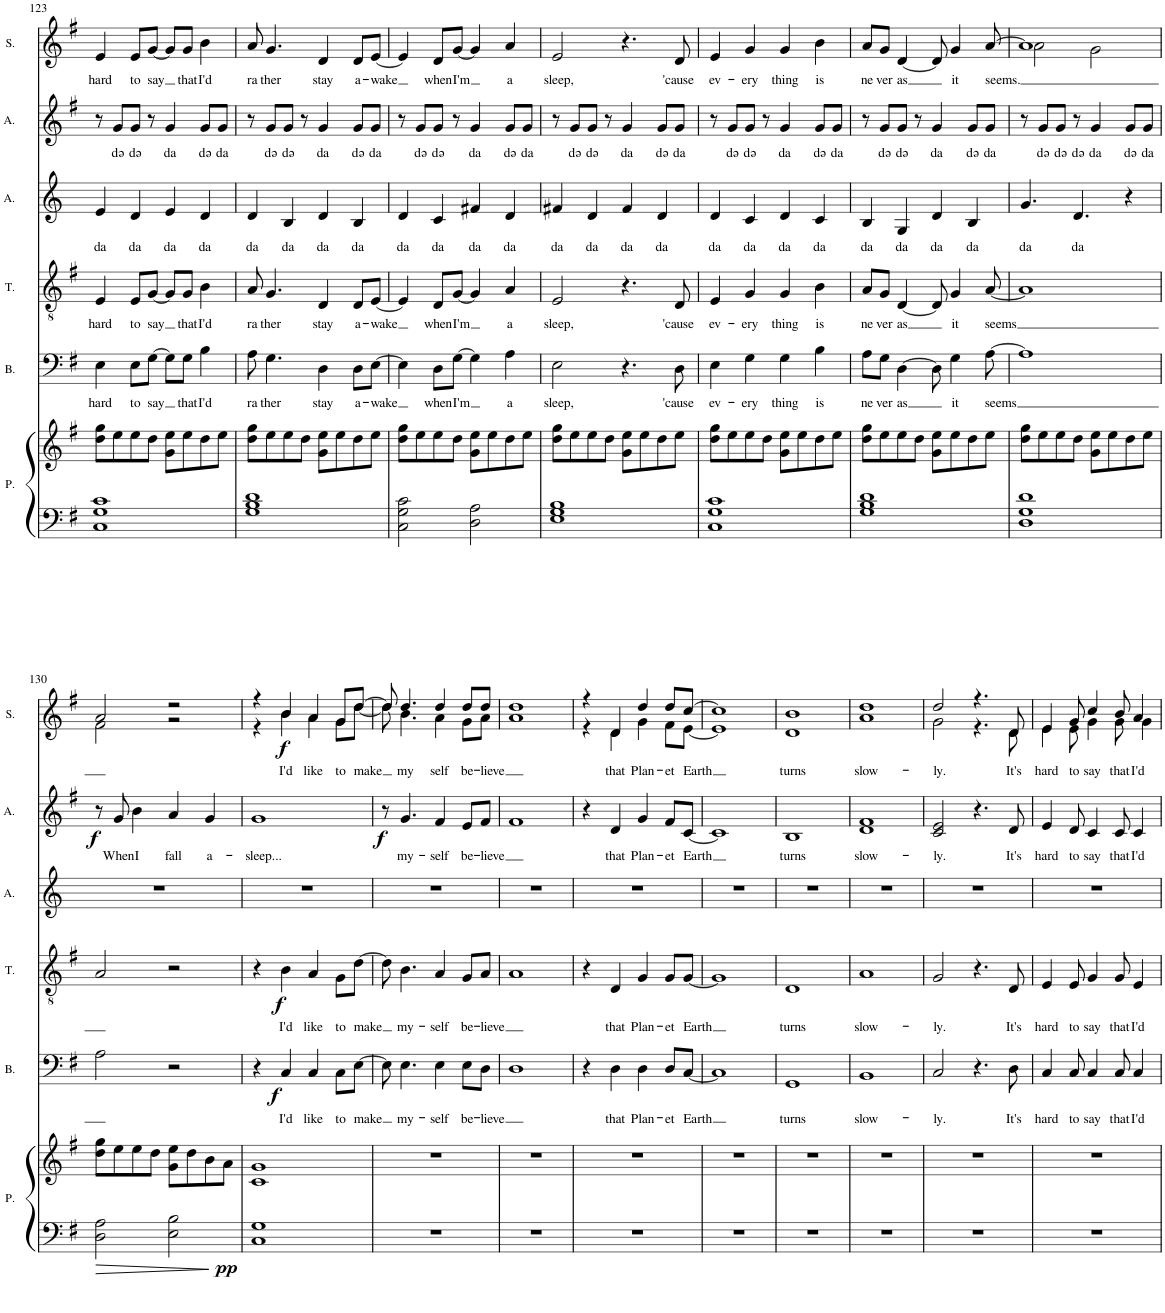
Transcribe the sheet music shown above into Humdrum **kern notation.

**kern	**kern	**dynam	**kern	**text	**dynam	**kern	**text	**dynam	**kern	**text	**kern	**text	**dynam	**kern	**text	**dynam
*part6	*part6	*part6	*part5	*part5	*part5	*part4	*part4	*part4	*part3	*part3	*part2	*part2	*part2	*part1	*part1	*part1
*staff7	*staff6	*staff6/7	*staff5	*staff5	*staff5	*staff4	*staff4	*staff4	*staff3	*staff3	*staff2	*staff2	*staff2	*staff1	*staff1	*staff1
*I"Piano	*	*	*I"Bass	*	*	*I"Tenor	*	*	*I"Alto 2	*	*I"Alto	*	*	*I"Soprano	*	*
*I'P.	*	*	*I'B.	*	*	*I'T.	*	*	*I'A.	*	*I'A.	*	*	*I'S.	*	*
!!LO:PB:g=z
*clefF4	*clefG2	*	*clefF4	*	*	*clefGv2	*	*	*clefG2	*	*clefG2	*	*	*clefG2	*	*
*k[f#]	*k[f#]	*	*k[f#]	*	*	*k[f#]	*	*	*k[]	*	*k[f#]	*	*	*k[f#]	*	*
*M4/4	*M4/4	*	*M4/4	*	*	*M4/4	*	*	*M4/4	*	*M4/4	*	*	*M4/4	*	*
=123	=123	=123	=123	=123	=123	=123	=123	=123	=123	=123	=123	=123	=123	=123	=123	=123
!	!	!	!	!LO:LY:b	!	!	!LO:LY:b	!	!	!LO:LY:b	!	!	!	!	!LO:LY:b	!
1C 1G 1c	8dd\ 8gg\L	.	4E\	hard	.	4E/	hard	.	4e/	da	8r	.	.	4e/	hard	.
!	!	!	!	!	!	!	!	!	!	!	!	!LO:LY:b	!	!	!	!
.	8ee\	.	.	.	.	.	.	.	.	.	8g/L	də	.	.	.	.
!	!	!	!	!LO:LY:b	!	!	!LO:LY:b	!	!	!LO:LY:b	!	!LO:LY:b	!	!	!LO:LY:b	!
.	8ee\	.	8E\L	to	.	8E/L	to	.	4d/	da	8g/J	də	.	8e/L	to	.
!	!	!	!	!LO:LY:b	!	!	!LO:LY:b	!	!	!	!	!	!	!	!LO:LY:b	!
.	8dd\J	.	[8G\J	say	.	[8G/J	say	.	.	.	8r	.	.	[8g/J	say	.
!	!	!	!	!	!	!	!	!	!	!LO:LY:b	!	!LO:LY:b	!	!	!	!
.	8g\ 8ee\L	.	8G\L]	.	.	8G/L]	.	.	4e/	da	4g/	da	.	8g/L]	.	.
!	!	!	!	!LO:LY:b	!	!	!LO:LY:b	!	!	!	!	!	!	!	!LO:LY:b	!
.	8ee\	.	8G\J	that	.	8G/J	that	.	.	.	.	.	.	8g/J	that	.
!	!	!	!	!LO:LY:b	!	!	!LO:LY:b	!	!	!LO:LY:b	!	!LO:LY:b	!	!	!LO:LY:b	!
.	8dd\	.	4B\	I'd	.	4B\	I'd	.	4d/	da	8g/L	də	.	4b\	I'd	.
!	!	!	!	!	!	!	!	!	!	!	!	!LO:LY:b	!	!	!	!
.	8ee\J	.	.	.	.	.	.	.	.	.	8g/J	da	.	.	.	.
=124	=124	=124	=124	=124	=124	=124	=124	=124	=124	=124	=124	=124	=124	=124	=124	=124
!	!	!	!	!LO:LY:b	!	!	!LO:LY:b	!	!	!LO:LY:b	!	!	!	!	!LO:LY:b	!
1G 1B 1d	8dd\ 8gg\L	.	8A\	ra-	.	8A/	ra-	.	4d/	da	8r	.	.	8a/	ra-	.
!	!	!	!	!LO:LY:b	!	!	!LO:LY:b	!	!	!	!	!LO:LY:b	!	!	!LO:LY:b	!
.	8ee\	.	4.G\	-ther	.	4.G/	-ther	.	.	.	8g/L	də	.	4.g/	-ther	.
!	!	!	!	!	!	!	!	!	!	!LO:LY:b	!	!LO:LY:b	!	!	!	!
.	8ee\	.	.	.	.	.	.	.	4B/	da	8g/J	də	.	.	.	.
.	8dd\J	.	.	.	.	.	.	.	.	.	8r	.	.	.	.	.
!	!	!	!	!LO:LY:b	!	!	!LO:LY:b	!	!	!LO:LY:b	!	!LO:LY:b	!	!	!LO:LY:b	!
.	8g\ 8ee\L	.	4D\	stay	.	4D/	stay	.	4d/	da	4g/	da	.	4d/	stay	.
.	8ee\	.	.	.	.	.	.	.	.	.	.	.	.	.	.	.
!	!	!	!	!LO:LY:b	!	!	!LO:LY:b	!	!	!LO:LY:b	!	!LO:LY:b	!	!	!LO:LY:b	!
.	8dd\	.	8D\L	a-	.	8D/L	a-	.	4B/	da	8g/L	də	.	8d/L	a-	.
!	!	!	!	!LO:LY:b	!	!	!LO:LY:b	!	!	!	!	!LO:LY:b	!	!	!LO:LY:b	!
.	8ee\J	.	[8E\J	-wake	.	[8E/J	-wake	.	.	.	8g/J	da	.	[8e/J	-wake	.
=125	=125	=125	=125	=125	=125	=125	=125	=125	=125	=125	=125	=125	=125	=125	=125	=125
!	!	!	!	!	!	!	!	!	!	!LO:LY:b	!	!	!	!	!	!
2C\ 2G\ 2c\	8dd\ 8gg\L	.	4E\]	.	.	4E/]	.	.	4d/	da	8r	.	.	4e/]	.	.
!	!	!	!	!	!	!	!	!	!	!	!	!LO:LY:b	!	!	!	!
.	8ee\	.	.	.	.	.	.	.	.	.	8g/L	də	.	.	.	.
!	!	!	!	!LO:LY:b	!	!	!LO:LY:b	!	!	!LO:LY:b	!	!LO:LY:b	!	!	!LO:LY:b	!
.	8ee\	.	8D\L	when	.	8D/L	when	.	4c/	da	8g/J	də	.	8d/L	when	.
!	!	!	!	!LO:LY:b	!	!	!LO:LY:b	!	!	!	!	!	!	!	!LO:LY:b	!
.	8dd\J	.	[8G\J	I'm	.	[8G/J	I'm	.	.	.	8r	.	.	[8g/J	I'm	.
!	!	!	!	!	!	!	!	!	!	!LO:LY:b	!	!LO:LY:b	!	!	!	!
2D\ 2A\	8g\ 8ee\L	.	4G\]	.	.	4G/]	.	.	4f#X/	da	4g/	da	.	4g/]	.	.
.	8ee\	.	.	.	.	.	.	.	.	.	.	.	.	.	.	.
!	!	!	!	!LO:LY:b	!	!	!LO:LY:b	!	!	!LO:LY:b	!	!LO:LY:b	!	!	!LO:LY:b	!
.	8dd\	.	4A\	a	.	4A/	a	.	4d/	da	8g/L	də	.	4a/	a	.
!	!	!	!	!	!	!	!	!	!	!	!	!LO:LY:b	!	!	!	!
.	8ee\J	.	.	.	.	.	.	.	.	.	8g/J	da	.	.	.	.
=126	=126	=126	=126	=126	=126	=126	=126	=126	=126	=126	=126	=126	=126	=126	=126	=126
!	!	!	!	!LO:LY:b	!	!	!LO:LY:b	!	!	!LO:LY:b	!	!	!	!	!LO:LY:b	!
1E 1G 1B	8dd\ 8gg\L	.	2E\	-sleep,	.	2E/	-sleep,	.	4f#X/	da	8r	.	.	2e/	-sleep,	.
!	!	!	!	!	!	!	!	!	!	!	!	!LO:LY:b	!	!	!	!
.	8ee\	.	.	.	.	.	.	.	.	.	8g/L	də	.	.	.	.
!	!	!	!	!	!	!	!	!	!	!LO:LY:b	!	!LO:LY:b	!	!	!	!
.	8ee\	.	.	.	.	.	.	.	4d/	da	8g/J	də	.	.	.	.
.	8dd\J	.	.	.	.	.	.	.	.	.	8r	.	.	.	.	.
!	!	!	!	!	!	!	!	!	!	!LO:LY:b	!	!LO:LY:b	!	!	!	!
.	8g\ 8ee\L	.	4.r	.	.	4.r	.	.	4f#/	da	4g/	da	.	4.r	.	.
.	8ee\	.	.	.	.	.	.	.	.	.	.	.	.	.	.	.
!	!	!	!	!	!	!	!	!	!	!LO:LY:b	!	!LO:LY:b	!	!	!	!
.	8dd\	.	.	.	.	.	.	.	4d/	da	8g/L	də	.	.	.	.
!	!	!	!	!LO:LY:b	!	!	!LO:LY:b	!	!	!	!	!LO:LY:b	!	!	!LO:LY:b	!
.	8ee\J	.	8D\	'cause	.	8D/	'cause	.	.	.	8g/J	da	.	8d/	'cause	.
=127	=127	=127	=127	=127	=127	=127	=127	=127	=127	=127	=127	=127	=127	=127	=127	=127
!	!	!	!	!LO:LY:b	!	!	!LO:LY:b	!	!	!LO:LY:b	!	!	!	!	!LO:LY:b	!
1C 1G 1c	8dd\ 8gg\L	.	4E\	ev-	.	4E/	ev-	.	4d/	da	8r	.	.	4e/	ev-	.
!	!	!	!	!	!	!	!	!	!	!	!	!LO:LY:b	!	!	!	!
.	8ee\	.	.	.	.	.	.	.	.	.	8g/L	də	.	.	.	.
!	!	!	!	!LO:LY:b	!	!	!LO:LY:b	!	!	!LO:LY:b	!	!LO:LY:b	!	!	!LO:LY:b	!
.	8ee\	.	4G\	-ery	.	4G/	-ery	.	4c/	da	8g/J	də	.	4g/	-ery	.
.	8dd\J	.	.	.	.	.	.	.	.	.	8r	.	.	.	.	.
!	!	!	!	!LO:LY:b	!	!	!LO:LY:b	!	!	!LO:LY:b	!	!LO:LY:b	!	!	!LO:LY:b	!
.	8g\ 8ee\L	.	4G\	thing	.	4G/	thing	.	4d/	da	4g/	da	.	4g/	thing	.
.	8ee\	.	.	.	.	.	.	.	.	.	.	.	.	.	.	.
!	!	!	!	!LO:LY:b	!	!	!LO:LY:b	!	!	!LO:LY:b	!	!LO:LY:b	!	!	!LO:LY:b	!
.	8dd\	.	4B\	is	.	4B\	is	.	4c/	da	8g/L	də	.	4b\	is	.
!	!	!	!	!	!	!	!	!	!	!	!	!LO:LY:b	!	!	!	!
.	8ee\J	.	.	.	.	.	.	.	.	.	8g/J	da	.	.	.	.
=128	=128	=128	=128	=128	=128	=128	=128	=128	=128	=128	=128	=128	=128	=128	=128	=128
!	!	!	!	!LO:LY:b	!	!	!LO:LY:b	!	!	!LO:LY:b	!	!	!	!	!LO:LY:b	!
1G 1B 1d	8dd\ 8gg\L	.	8A\L	ne-	.	8A/L	ne-	.	4B/	da	8r	.	.	8a/L	ne	.
!	!	!	!	!LO:LY:b	!	!	!LO:LY:b	!	!	!	!	!LO:LY:b	!	!	!LO:LY:b	!
.	8ee\	.	8G\J	-ver	.	8G/J	-ver	.	.	.	8g/L	də	.	8g/J	ver	.
!	!	!	!	!LO:LY:b	!	!	!LO:LY:b	!	!	!LO:LY:b	!	!LO:LY:b	!	!	!LO:LY:b	!
.	8ee\	.	[4D\	as	.	[4D/	as	.	4G/	da	8g/J	də	.	[4d/	as	.
.	8dd\J	.	.	.	.	.	.	.	.	.	8r	.	.	.	.	.
!	!	!	!	!	!	!	!	!	!	!LO:LY:b	!	!LO:LY:b	!	!	!	!
.	8g\ 8ee\L	.	8D\]	.	.	8D/]	.	.	4d/	da	4g/	da	.	8d/]	.	.
!	!	!	!	!LO:LY:b	!	!	!LO:LY:b	!	!	!	!	!	!	!	!LO:LY:b	!
.	8ee\	.	4G\	it	.	4G/	it	.	.	.	.	.	.	4g/	it	.
!	!	!	!	!	!	!	!	!	!	!LO:LY:b	!	!LO:LY:b	!	!	!	!
.	8dd\	.	.	.	.	.	.	.	4B/	da	8g/L	də	.	.	.	.
!	!	!	!	!LO:LY:b	!	!	!LO:LY:b	!	!	!	!	!LO:LY:b	!	!	!LO:LY:b	!
.	8ee\J	.	[8A\	-seems	.	[8A/	-seems	.	.	.	8g/J	da	.	[8a/	seems.	.
=129	=129	=129	=129	=129	=129	=129	=129	=129	=129	=129	=129	=129	=129	=129	=129	=129
!	!	!	!	!	!	!	!	!	!	!LO:LY:b	!	!	!	!	!	!
*	*	*	*	*	*	*	*	*	*	*	*	*	*	*^	*	*
1D 1G 1d	8dd\ 8gg\L	.	1A]	.	.	1A]	.	.	4.g/	da	8r	.	.	1a]	2a\	.	.
!	!	!	!	!	!	!	!	!	!	!	!	!LO:LY:b	!	!	!	!	!
.	8ee\	.	.	.	.	.	.	.	.	.	8g/L	də	.	.	.	.	.
!	!	!	!	!	!	!	!	!	!	!	!	!LO:LY:b	!	!	!	!	!
.	8ee\	.	.	.	.	.	.	.	.	.	8g/J	də	.	.	.	.	.
!	!	!	!	!	!	!	!	!	!	!LO:LY:b	!	!LO:LY:b	!	!	!	!	!
.	8dd\J	.	.	.	.	.	.	.	4.d/	da	8r	də	.	.	.	.	.
!	!	!	!	!	!	!	!	!	!	!	!	!LO:LY:b	!	!	!	!	!
.	8g\ 8ee\L	.	.	.	.	.	.	.	.	.	4g/	da	.	.	2g\	.	.
.	8ee\	.	.	.	.	.	.	.	.	.	.	.	.	.	.	.	.
!	!	!	!	!	!	!	!	!	!	!	!	!LO:LY:b	!	!	!	!	!
.	8dd\	.	.	.	.	.	.	.	4r	.	8g/L	də	.	.	.	.	.
!	!	!	!	!	!	!	!	!	!	!	!	!LO:LY:b	!	!	!	!	!
.	8ee\J	.	.	.	.	.	.	.	.	.	8g/J	da	.	.	.	.	.
!!LO:LB:g=z	!!
=130	=130	=130	=130	=130	=130	=130	=130	=130	=130	=130	=130	=130	=130	=130	=130	=130	=130
2D\ 2A\	8dd\ 8gg\L	.	2A\	.	.	2A/	.	.	1r	.	8r	.	.	2a/	2f#\	.	.
!	!	!	!	!	!	!	!	!	!	!	!	!LO:LY:b	!LO:DY:b	!	!	!	!
.	8ee\	.	.	.	.	.	.	.	.	.	8g/	When	f	.	.	.	.
!	!	!	!	!	!	!	!	!	!	!	!	!LO:LY:b	!	!	!	!	!
.	8ee\	.	.	.	.	.	.	.	.	.	4b\	I	.	.	.	.	.
.	8dd\J	.	.	.	.	.	.	.	.	.	.	.	.	.	.	.	.
!	!	!	!	!	!	!	!	!	!	!	!	!LO:LY:b	!	!	!	!	!
2E\ 2B\	8g\ 8ee\L	.	2r	.	.	2r	.	.	.	.	4a/	fall	.	2r	2r	.	.
.	8dd\	.	.	.	.	.	.	.	.	.	.	.	.	.	.	.	.
!	!	!	!	!	!	!	!	!	!	!	!	!LO:LY:b	!	!	!	!	!
.	8b\	.	.	.	.	.	.	.	.	.	4g/	a-	.	.	.	.	.
.	8a\J	.	.	.	.	.	.	.	.	.	.	.	.	.	.	.	.
=131	=131	=131	=131	=131	=131	=131	=131	=131	=131	=131	=131	=131	=131	=131	=131	=131	=131
!	!	!LO:DY:b=2	!	!	!	!	!	!	!	!	!	!LO:LY:b	!	!	!	!	!
1C 1G	1c 1g	pp	4r	.	.	4r	.	.	1r	.	1g	-sleep...	.	4r	4r	.	.
!	!	!	!	!LO:LY:b	!LO:DY:b	!	!LO:LY:b	!LO:DY:b	!	!	!	!	!	!	!	!LO:LY:b	!LO:DY:b
.	.	.	4C/	I'd	f	4B\	I'd	f	.	.	.	.	.	4b/	4b\	I'd	f
!	!	!	!	!LO:LY:b	!	!	!LO:LY:b	!	!	!	!	!	!	!	!	!LO:LY:b	!
.	.	.	4C/	like	.	4A/	like	.	.	.	.	.	.	4a/	4a\	like	.
!	!	!	!	!LO:LY:b	!	!	!LO:LY:b	!	!	!	!	!	!	!	!	!LO:LY:b	!
.	.	.	8C\L	to	.	8G\L	to	.	.	.	.	.	.	8g/L	8g\L	to	.
!	!	!	!	!LO:LY:b	!	!	!LO:LY:b	!	!	!	!	!	!	!	!	!LO:LY:b	!
.	.	.	[8E\J	make	.	[8d\J	make	.	.	.	.	.	.	[8dd/J	[8dd\J	make	.
=132	=132	=132	=132	=132	=132	=132	=132	=132	=132	=132	=132	=132	=132	=132	=132	=132	=132
1r	1r	.	8E\]	.	.	8d\]	.	.	1r	.	8r	.	.	8dd/]	8dd\]	.	.
!	!	!	!	!LO:LY:b	!	!	!LO:LY:b	!	!	!	!	!LO:LY:b	!LO:DY:b	!	!	!LO:LY:b	!
.	.	.	4.E\	my-	.	4.B\	my-	.	.	.	4.g/	my-	f	4.dd/	4.b\	my	.
!	!	!	!	!LO:LY:b	!	!	!LO:LY:b	!	!	!	!	!LO:LY:b	!	!	!	!LO:LY:b	!
.	.	.	4E\	-self	.	4A/	-self	.	.	.	4f#/	-self	.	4dd/	4a\	-self	.
!	!	!	!	!LO:LY:b	!	!	!LO:LY:b	!	!	!	!	!LO:LY:b	!	!	!	!LO:LY:b	!
.	.	.	8E\L	be-	.	8G/L	be-	.	.	.	8e/L	be-	.	8dd/L	8g\L	be-	.
!	!	!	!	!LO:LY:b	!	!	!LO:LY:b	!	!	!	!	!LO:LY:b	!	!	!	!LO:LY:b	!
.	.	.	8D\J	-lieve	.	8A/J	-lieve	.	.	.	8f#/J	-lieve	.	8dd/J	8a\J	-lieve	.
=133	=133	=133	=133	=133	=133	=133	=133	=133	=133	=133	=133	=133	=133	=133	=133	=133	=133
1r	1r	.	1D	.	.	1A	.	.	1r	.	1f#	.	.	1dd	1a	.	.
=134	=134	=134	=134	=134	=134	=134	=134	=134	=134	=134	=134	=134	=134	=134	=134	=134	=134
1r	1r	.	4r	.	.	4r	.	.	1r	.	4r	.	.	4r	4r	.	.
!	!	!	!	!LO:LY:b	!	!	!LO:LY:b	!	!	!	!	!LO:LY:b	!	!	!	!LO:LY:b	!
.	.	.	4D\	that	.	4D/	that	.	.	.	4d/	that	.	4d/	4d\	that	.
!	!	!	!	!LO:LY:b	!	!	!LO:LY:b	!	!	!	!	!LO:LY:b	!	!	!	!LO:LY:b	!
.	.	.	4D\	Plan-	.	4G/	Plan-	.	.	.	4g/	Plan-	.	4dd/	4g\	Plan-	.
!	!	!	!	!LO:LY:b	!	!	!LO:LY:b	!	!	!	!	!LO:LY:b	!	!	!	!LO:LY:b	!
.	.	.	8D/L	-et	.	8G/L	-et	.	.	.	8f#/L	-et	.	8dd/L	8f#\L	-et	.
!	!	!	!	!LO:LY:b	!	!	!LO:LY:b	!	!	!	!	!LO:LY:b	!	!	!	!LO:LY:b	!
.	.	.	[8C/J	Earth	.	[8G/J	Earth	.	.	.	[8c/J	Earth	.	[8cc/J	[8e\J	Earth	.
=135	=135	=135	=135	=135	=135	=135	=135	=135	=135	=135	=135	=135	=135	=135	=135	=135	=135
1r	1r	.	1C]	.	.	1G]	.	.	1r	.	1c]	.	.	1cc]	1e]	.	.
=136	=136	=136	=136	=136	=136	=136	=136	=136	=136	=136	=136	=136	=136	=136	=136	=136	=136
!	!	!	!	!LO:LY:b	!	!	!LO:LY:b	!	!	!	!	!LO:LY:b	!	!	!	!LO:LY:b	!
1r	1r	.	1GG	turns	.	1D	turns	.	1r	.	1B	turns	.	1b	1d	turns	.
=137	=137	=137	=137	=137	=137	=137	=137	=137	=137	=137	=137	=137	=137	=137	=137	=137	=137
!	!	!	!	!LO:LY:b	!	!	!LO:LY:b	!	!	!	!	!LO:LY:b	!	!	!	!LO:LY:b	!
1r	1r	.	1BB	slow-	.	1A	slow-	.	1r	.	1d 1f#	slow-	.	1dd	1a	slow-	.
=138	=138	=138	=138	=138	=138	=138	=138	=138	=138	=138	=138	=138	=138	=138	=138	=138	=138
!	!	!	!	!LO:LY:b	!	!	!LO:LY:b	!	!	!	!	!LO:LY:b	!	!	!	!LO:LY:b	!
1r	1r	.	2C/	-ly.	.	2G/	-ly.	.	1r	.	2c/ 2e/	-ly.	.	2dd/	2g\	-ly.	.
.	.	.	4.r	.	.	4.r	.	.	.	.	4.r	.	.	4.r	4.r	.	.
!	!	!	!	!LO:LY:b	!	!	!LO:LY:b	!	!	!	!	!LO:LY:b	!	!	!	!LO:LY:b	!
.	.	.	8D\	It's	.	8D/	It's	.	.	.	8d/	It's	.	8d/	8d\	It's	.
=139	=139	=139	=139	=139	=139	=139	=139	=139	=139	=139	=139	=139	=139	=139	=139	=139	=139
!	!	!	!	!LO:LY:b	!	!	!LO:LY:b	!	!	!	!	!LO:LY:b	!	!	!	!LO:LY:b	!
1r	1r	.	4C/	hard	.	4E/	hard	.	1r	.	4e/	hard	.	4e/	4e\	hard	.
!	!	!	!	!LO:LY:b	!	!	!LO:LY:b	!	!	!	!	!LO:LY:b	!	!	!	!LO:LY:b	!
.	.	.	8C/	to	.	8E/	to	.	.	.	8d/	to	.	8g/	8e\	to	.
!	!	!	!	!LO:LY:b	!	!	!LO:LY:b	!	!	!	!	!LO:LY:b	!	!	!	!LO:LY:b	!
.	.	.	4C/	say	.	4G/	say	.	.	.	4c/	say	.	4cc/	4g\	say	.
!	!	!	!	!LO:LY:b	!	!	!LO:LY:b	!	!	!	!	!LO:LY:b	!	!	!	!LO:LY:b	!
.	.	.	8C/	that	.	8G/	that	.	.	.	8c/	that	.	8b/	8g\	that	.
!	!	!	!	!LO:LY:b	!	!	!LO:LY:b	!	!	!	!	!LO:LY:b	!	!	!	!LO:LY:b	!
.	.	.	4C/	I'd	.	4E/	I'd	.	.	.	4c/	I'd	.	4a/	4g\	I'd	.
*	*	*	*	*	*	*	*	*	*	*	*	*	*	*v	*v	*	*
=	=	=	=	=	=	=	=	=	=	=	=	=	=	=	=	=
*-	*-	*-	*-	*-	*-	*-	*-	*-	*-	*-	*-	*-	*-	*-	*-	*-
